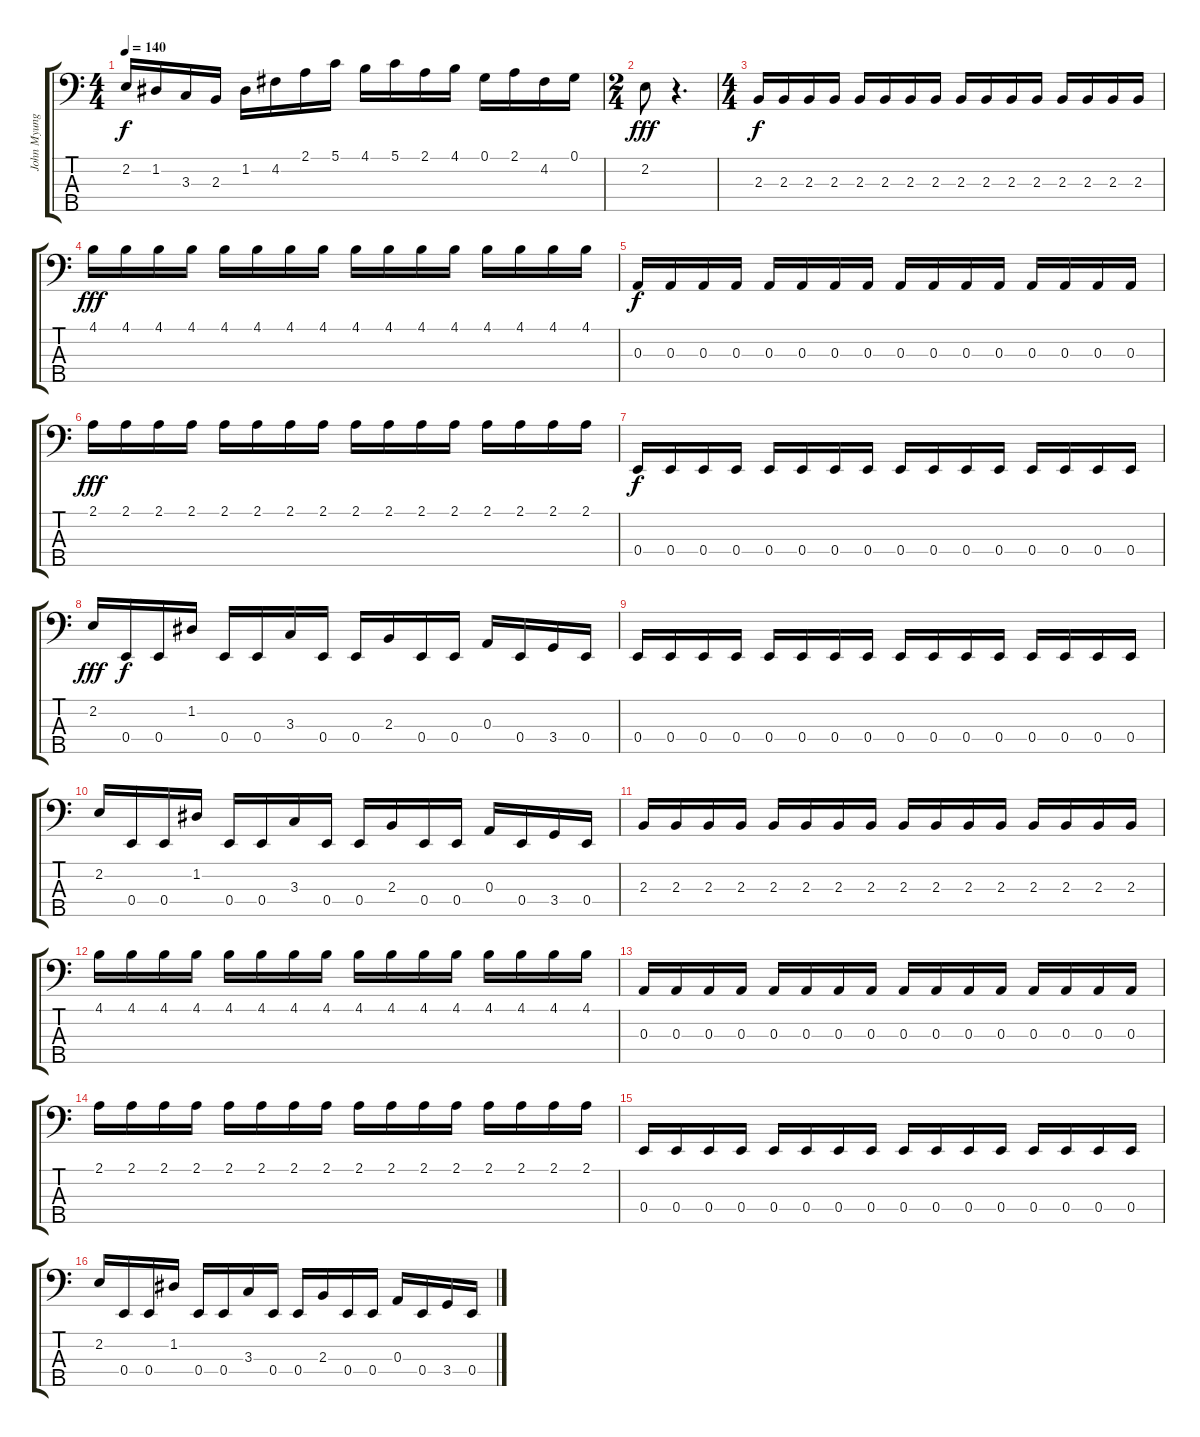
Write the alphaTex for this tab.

\track ("John Myung" "John Myung") {instrument electricbassfinger}
\staff {score tabs}
\tuning (G2 D2 A1 E1 B0) {hide}
\ts (4 4)
\tempo 140
\clef f4
\ks c
2.2.16{dy f} 1.2.16 3.3.16 2.3.16 1.2.16 4.2.16 2.1.16 5.1.16 4.1.16 5.1.16 2.1.16 4.1.16 0.1.16 2.1.16 4.2.16 0.1.16 |
\ts (2 4)
2.2.8{dy fff} r.4{d} |
\ts (4 4)
2.3.16{dy f} 2.3.16 2.3.16 2.3.16 2.3.16 2.3.16 2.3.16 2.3.16 2.3.16 2.3.16 2.3.16 2.3.16 2.3.16 2.3.16 2.3.16 2.3.16 |
4.1.16{dy fff} 4.1.16 4.1.16 4.1.16 4.1.16 4.1.16 4.1.16 4.1.16 4.1.16 4.1.16 4.1.16 4.1.16 4.1.16 4.1.16 4.1.16 4.1.16 |
0.3.16{dy f} 0.3.16 0.3.16 0.3.16 0.3.16 0.3.16 0.3.16 0.3.16 0.3.16 0.3.16 0.3.16 0.3.16 0.3.16 0.3.16 0.3.16 0.3.16 |
2.1.16{dy fff} 2.1.16 2.1.16 2.1.16 2.1.16 2.1.16 2.1.16 2.1.16 2.1.16 2.1.16 2.1.16 2.1.16 2.1.16 2.1.16 2.1.16 2.1.16 |
0.4.16{dy f} 0.4.16 0.4.16 0.4.16 0.4.16 0.4.16 0.4.16 0.4.16 0.4.16 0.4.16 0.4.16 0.4.16 0.4.16 0.4.16 0.4.16 0.4.16 |
2.2.16{dy fff} 0.4.16{dy f} 0.4.16 1.2.16 0.4.16 0.4.16 3.3.16 0.4.16 0.4.16 2.3.16 0.4.16 0.4.16 0.3.16 0.4.16 3.4.16 0.4.16 |
0.4.16 0.4.16 0.4.16 0.4.16 0.4.16 0.4.16 0.4.16 0.4.16 0.4.16 0.4.16 0.4.16 0.4.16 0.4.16 0.4.16 0.4.16 0.4.16 |
2.2.16 0.4.16 0.4.16 1.2.16 0.4.16 0.4.16 3.3.16 0.4.16 0.4.16 2.3.16 0.4.16 0.4.16 0.3.16 0.4.16 3.4.16 0.4.16 |
2.3.16 2.3.16 2.3.16 2.3.16 2.3.16 2.3.16 2.3.16 2.3.16 2.3.16 2.3.16 2.3.16 2.3.16 2.3.16 2.3.16 2.3.16 2.3.16 |
4.1.16 4.1.16 4.1.16 4.1.16 4.1.16 4.1.16 4.1.16 4.1.16 4.1.16 4.1.16 4.1.16 4.1.16 4.1.16 4.1.16 4.1.16 4.1.16 |
0.3.16 0.3.16 0.3.16 0.3.16 0.3.16 0.3.16 0.3.16 0.3.16 0.3.16 0.3.16 0.3.16 0.3.16 0.3.16 0.3.16 0.3.16 0.3.16 |
2.1.16 2.1.16 2.1.16 2.1.16 2.1.16 2.1.16 2.1.16 2.1.16 2.1.16 2.1.16 2.1.16 2.1.16 2.1.16 2.1.16 2.1.16 2.1.16 |
0.4.16 0.4.16 0.4.16 0.4.16 0.4.16 0.4.16 0.4.16 0.4.16 0.4.16 0.4.16 0.4.16 0.4.16 0.4.16 0.4.16 0.4.16 0.4.16 |
2.2.16 0.4.16 0.4.16 1.2.16 0.4.16 0.4.16 3.3.16 0.4.16 0.4.16 2.3.16 0.4.16 0.4.16 0.3.16 0.4.16 3.4.16 0.4.16
